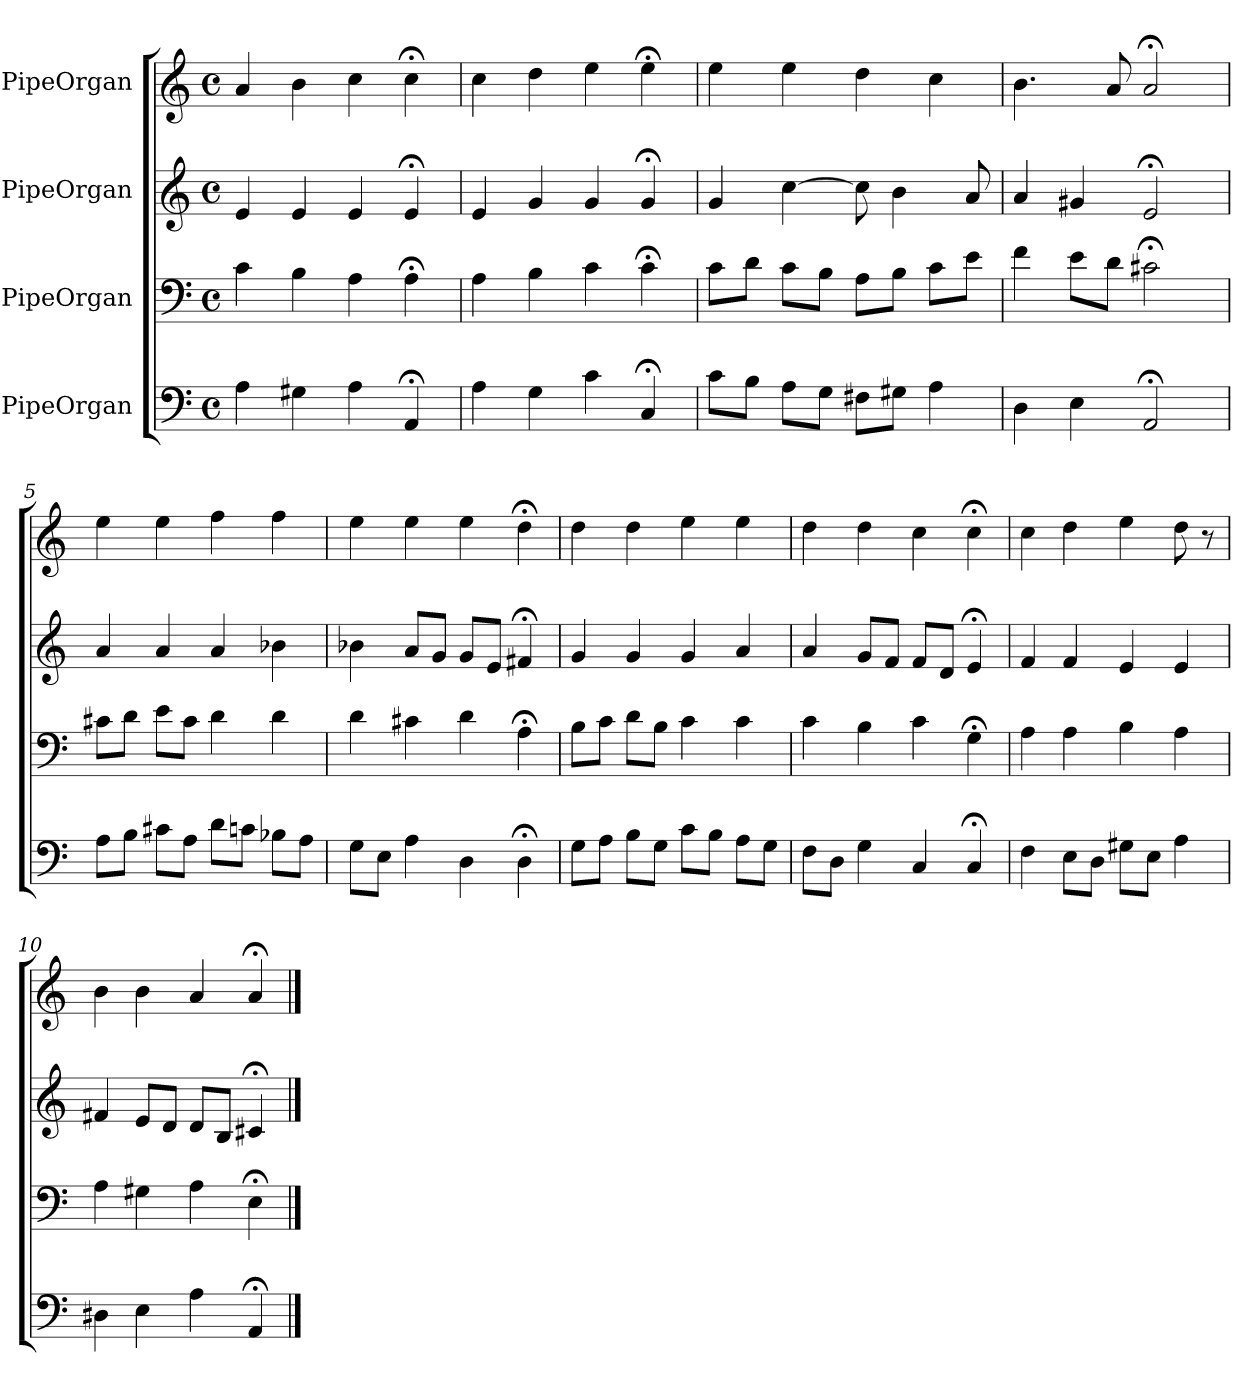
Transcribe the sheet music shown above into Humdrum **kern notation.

**kern	**kern	**kern	**kern
*part4	*part3	*part2	*part1
*staff4	*staff3	*staff2	*staff1
*I"PipeOrgan	*I"PipeOrgan	*I"PipeOrgan	*I"PipeOrgan
*clefF4	*clefF4	*clefG2	*clefG2
*k[]	*k[]	*k[]	*k[]
*a:	*a:	*a:	*a:
*M4/4	*M4/4	*M4/4	*M4/4
*met(c)	*met(c)	*met(c)	*met(c)
*MM60	*MM60	*MM60	*MM60
=1	=1	=1	=1
4A	4c	4e	4a
4G#X	4B	4e	4b
4A	4A	4e	4cc
4AA;<	4A;<	4e;<	4cc;<
=2	=2	=2	=2
4A	4A	4e	4cc
4G	4B	4g	4dd
4c	4c	4g	4ee
4C;<	4c;<	4g;<	4ee;<
=3	=3	=3	=3
8c\L	8c\L	4g	4ee
8B\J	8d\J	.	.
8A\L	8c\L	[4cc	4ee
8G\J	8B\J	.	.
8F#X\L	8A\L	8cc]	4dd
8G#X\J	8B\J	4b	.
4A	8c\L	.	4cc
.	8e\J	8a	.
=4	=4	=4	=4
4D	4f	4a	4.b
4E	8e\L	4g#X	.
.	8d\J	.	8a
2AA;<	2c#X;<	2e;<	2a;<
=5	=5	=5	=5
8A\L	8c#X\L	4a	4ee
8B\J	8d\J	.	.
8c#X\L	8e\L	4a	4ee
8A\J	8c#\J	.	.
8d\L	4d	4a	4ff
8cn\J	.	.	.
8B-X\L	4d	4b-X	4ff
8A\J	.	.	.
=6	=6	=6	=6
8G\L	4d	4b-X	4ee
8E\J	.	.	.
4A	4c#X	8a/L	4ee
.	.	8g/J	.
4D	4d	8g/L	4ee
.	.	8e/J	.
4D;<	4A;<	4f#X;<	4dd;<
=7	=7	=7	=7
8G\L	8B\L	4g	4dd
8A\J	8c\J	.	.
8B\L	8d\L	4g	4dd
8G\J	8B\J	.	.
8c\L	4c	4g	4ee
8B\J	.	.	.
8A\L	4c	4a	4ee
8G\J	.	.	.
=8	=8	=8	=8
8F\L	4c	4a	4dd
8D\J	.	.	.
4G	4B	8g/L	4dd
.	.	8f/J	.
4C	4c	8f/L	4cc
.	.	8d/J	.
4C;<	4G;<	4e;<	4cc;<
=9	=9	=9	=9
4F	4A	4f	4cc
8E\L	4A	4f	4dd
8D\J	.	.	.
8G#X\L	4B	4e	4ee
8E\J	.	.	.
4A	4A	4e	8dd
.	.	.	8r
=10	=10	=10	=10
4D#X	4A	4f#X	4b
4E	4G#X	8e/L	4b
.	.	8d/J	.
4A	4A	8d/L	4a
.	.	8B/J	.
4AA;<	4E;<	4c#X;<	4a;<
==	==	==	==
*-	*-	*-	*-
